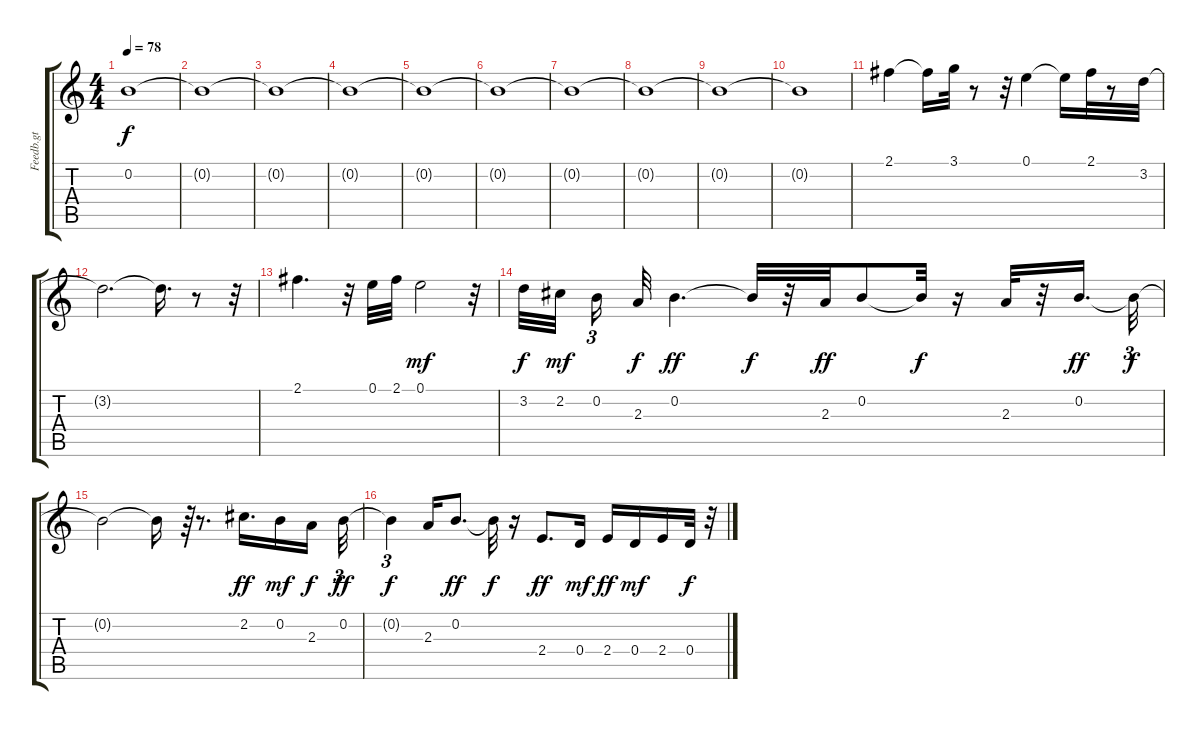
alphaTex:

\track ("Feedb.gt" "Feedb.gt") {instrument distortionguitar}
\staff {score tabs}
\tuning (E4 B3 G3 D3 A2 E2) {hide}
\ts (4 4)
\tempo 78
\clef g2
\ks c
0.2{t}.1{dy f} |
0.2{t}.1 |
0.2{t}.1 |
0.2{t}.1 |
0.2{t}.1 |
0.2{t}.1 |
0.2{t}.1 |
0.2{t}.1 |
0.2{t}.1 |
0.2{t}.1 |
2.1.4 2.1{t}.16 3.1.32 r.8 r.32 0.1.4 0.1{t}.16 2.1.32 r.8 3.2.32 |
3.2{t}.2{d} 3.2{t}.16{d} r.8 r.32 |
2.1.4{d} r.32 0.1.32 2.1.32 0.1.2{dy mf} r.32 |
3.2.32{dy f} 2.2.32{dy mf beam splitsecondary} 0.2.16{tu (3 2)} 2.3.32{dy f} 0.2.4{d dy ff} 0.2{t}.32{dy f} r.32 2.3.32{dy ff} 0.2.8 0.2{t}.32{dy f} r.16 2.3.32 r.32 0.2.16{d dy ff} 0.2{t}.32{tu (3 2) dy f} |
0.2{t}.2 0.2{t}.16 r.64{tu (3 2)} r.8{d} 2.2.16{d dy ff} 0.2.16{dy mf} 2.3.16{dy f beam splitsecondary} 0.2.32{tu (3 2) dy ff} |
0.2{t}.4{tu (3 2) dy f} 2.3.16 0.2.8{d dy ff} 0.2{t}.32{dy f} r.16 2.4.8{d dy ff} 0.4.16{dy mf} 2.4.16{dy ff} 0.4.16{dy mf} 2.4.16 0.4.32{dy f} r.32{tu (3 2)}
